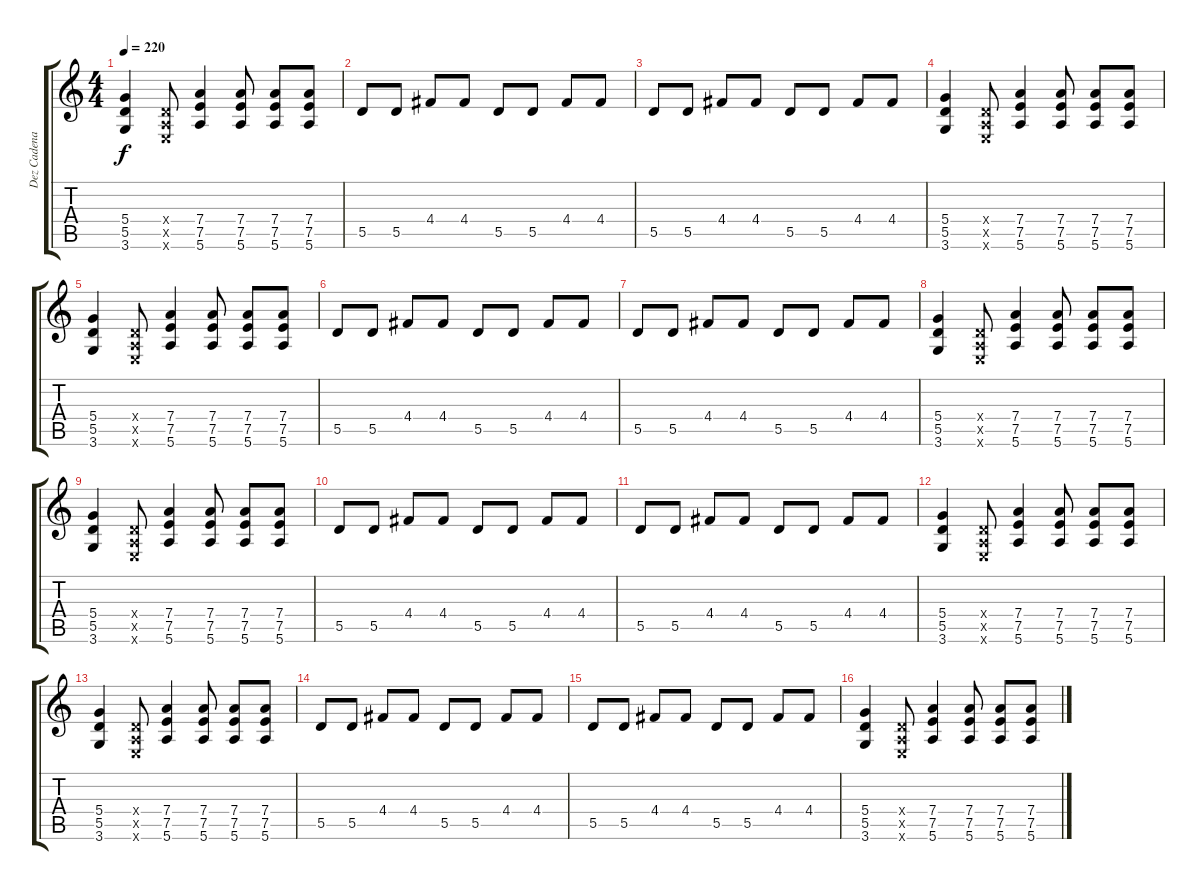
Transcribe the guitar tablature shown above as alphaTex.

\track ("Dez Cadena" "Dez Cadena") {instrument distortionguitar}
\staff {score tabs}
\tuning (E4 B3 G3 D3 A2 E2) {hide}
\ts (4 4)
\tempo 220
\clef g2
\ks c
(5.4 5.5 3.6).4{dy f} (0.4{x} 0.5{x} 0.6{x}).8 (7.4 7.5 5.6).4 (7.4 7.5 5.6).8 (7.4 7.5 5.6).8 (7.4 7.5 5.6).8 |
5.5.8 5.5.8 4.4.8 4.4.8 5.5.8 5.5.8 4.4.8 4.4.8 |
5.5.8 5.5.8 4.4.8 4.4.8 5.5.8 5.5.8 4.4.8 4.4.8 |
(5.4 5.5 3.6).4 (0.4{x} 0.5{x} 0.6{x}).8 (7.4 7.5 5.6).4 (7.4 7.5 5.6).8 (7.4 7.5 5.6).8 (7.4 7.5 5.6).8 |
(5.4 5.5 3.6).4 (0.4{x} 0.5{x} 0.6{x}).8 (7.4 7.5 5.6).4 (7.4 7.5 5.6).8 (7.4 7.5 5.6).8 (7.4 7.5 5.6).8 |
5.5.8 5.5.8 4.4.8 4.4.8 5.5.8 5.5.8 4.4.8 4.4.8 |
5.5.8 5.5.8 4.4.8 4.4.8 5.5.8 5.5.8 4.4.8 4.4.8 |
(5.4 5.5 3.6).4 (0.4{x} 0.5{x} 0.6{x}).8 (7.4 7.5 5.6).4 (7.4 7.5 5.6).8 (7.4 7.5 5.6).8 (7.4 7.5 5.6).8 |
(5.4 5.5 3.6).4 (0.4{x} 0.5{x} 0.6{x}).8 (7.4 7.5 5.6).4 (7.4 7.5 5.6).8 (7.4 7.5 5.6).8 (7.4 7.5 5.6).8 |
5.5.8 5.5.8 4.4.8 4.4.8 5.5.8 5.5.8 4.4.8 4.4.8 |
5.5.8 5.5.8 4.4.8 4.4.8 5.5.8 5.5.8 4.4.8 4.4.8 |
(5.4 5.5 3.6).4 (0.4{x} 0.5{x} 0.6{x}).8 (7.4 7.5 5.6).4 (7.4 7.5 5.6).8 (7.4 7.5 5.6).8 (7.4 7.5 5.6).8 |
(5.4 5.5 3.6).4 (0.4{x} 0.5{x} 0.6{x}).8 (7.4 7.5 5.6).4 (7.4 7.5 5.6).8 (7.4 7.5 5.6).8 (7.4 7.5 5.6).8 |
5.5.8 5.5.8 4.4.8 4.4.8 5.5.8 5.5.8 4.4.8 4.4.8 |
5.5.8 5.5.8 4.4.8 4.4.8 5.5.8 5.5.8 4.4.8 4.4.8 |
(5.4 5.5 3.6).4 (0.4{x} 0.5{x} 0.6{x}).8 (7.4 7.5 5.6).4 (7.4 7.5 5.6).8 (7.4 7.5 5.6).8 (7.4 7.5 5.6).8
